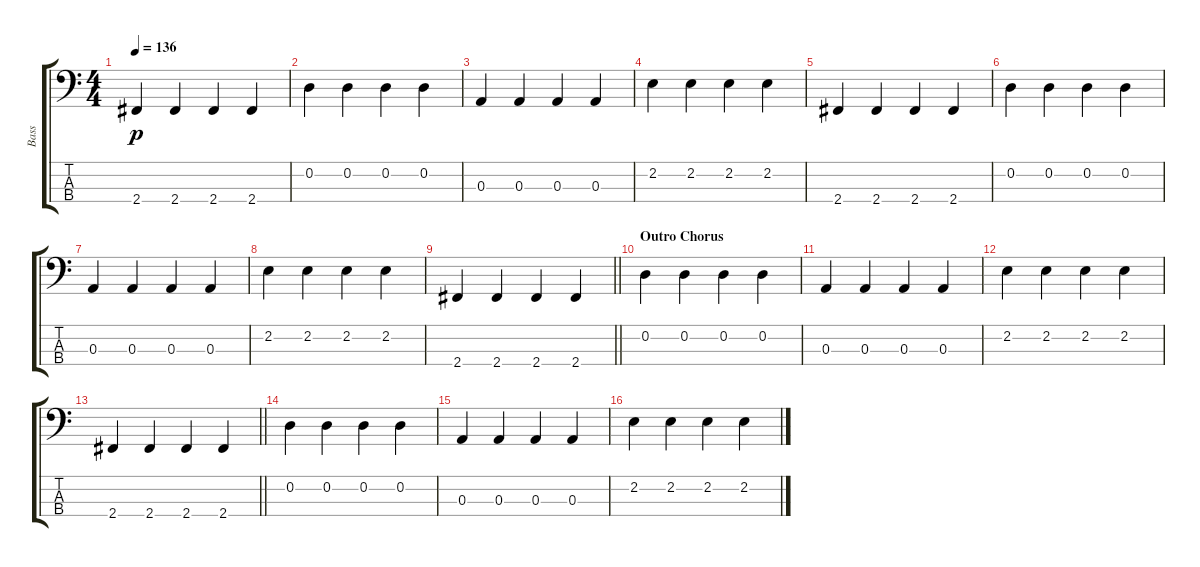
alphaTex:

\track ("Bass" "Bass") {instrument electricbassfinger}
\staff {score tabs}
\tuning (G2 D2 A1 E1) {hide}
\ts (4 4)
\tempo 136
\clef f4
\ks c
2.4.4{dy p} 2.4.4 2.4.4 2.4.4 |
0.2.4 0.2.4 0.2.4 0.2.4 |
0.3.4 0.3.4 0.3.4 0.3.4 |
2.2.4 2.2.4 2.2.4 2.2.4 |
2.4.4 2.4.4 2.4.4 2.4.4 |
0.2.4 0.2.4 0.2.4 0.2.4 |
0.3.4 0.3.4 0.3.4 0.3.4 |
2.2.4 2.2.4 2.2.4 2.2.4 |
\barLineRight lightlight
2.4.4 2.4.4 2.4.4 2.4.4 |
\section ("" "Outro Chorus")
0.2.4 0.2.4 0.2.4 0.2.4 |
0.3.4 0.3.4 0.3.4 0.3.4 |
2.2.4 2.2.4 2.2.4 2.2.4 |
\barLineRight lightlight
2.4.4 2.4.4 2.4.4 2.4.4 |
0.2.4 0.2.4 0.2.4 0.2.4 |
0.3.4 0.3.4 0.3.4 0.3.4 |
2.2.4 2.2.4 2.2.4 2.2.4
